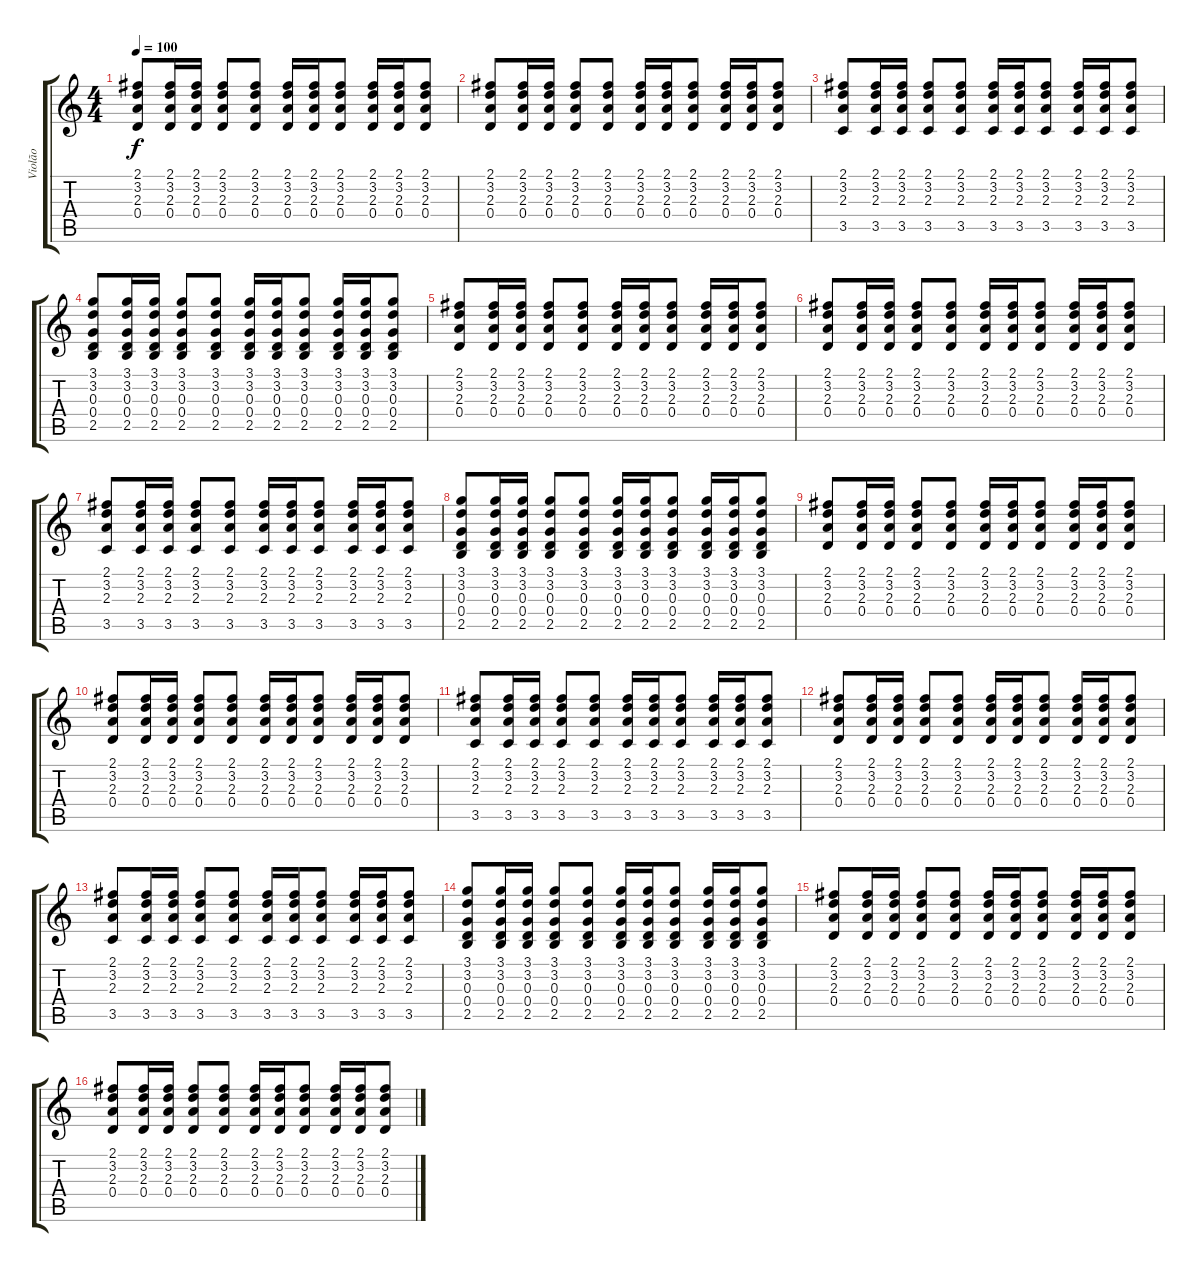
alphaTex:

\track ("Violão" "Violão") {instrument acousticguitarsteel}
\staff {score tabs}
\tuning (E4 B3 G3 D3 A2 E2) {hide}
\ts (4 4)
\tempo 100
\clef g2
\ks c
(2.1 3.2 2.3 0.4).8{dy f} (2.1 3.2 2.3 0.4).16 (2.1 3.2 2.3 0.4).16 (2.1 3.2 2.3 0.4).8 (2.1 3.2 2.3 0.4).8 (2.1 3.2 2.3 0.4).16 (2.1 3.2 2.3 0.4).16 (2.1 3.2 2.3 0.4).8 (2.1 3.2 2.3 0.4).16 (2.1 3.2 2.3 0.4).16 (2.1 3.2 2.3 0.4).8 |
(2.1 3.2 2.3 0.4).8 (2.1 3.2 2.3 0.4).16 (2.1 3.2 2.3 0.4).16 (2.1 3.2 2.3 0.4).8 (2.1 3.2 2.3 0.4).8 (2.1 3.2 2.3 0.4).16 (2.1 3.2 2.3 0.4).16 (2.1 3.2 2.3 0.4).8 (2.1 3.2 2.3 0.4).16 (2.1 3.2 2.3 0.4).16 (2.1 3.2 2.3 0.4).8 |
(2.1 3.2 2.3 3.5).8 (2.1 3.2 2.3 3.5).16 (2.1 3.2 2.3 3.5).16 (2.1 3.2 2.3 3.5).8 (2.1 3.2 2.3 3.5).8 (2.1 3.2 2.3 3.5).16 (2.1 3.2 2.3 3.5).16 (2.1 3.2 2.3 3.5).8 (2.1 3.2 2.3 3.5).16 (2.1 3.2 2.3 3.5).16 (2.1 3.2 2.3 3.5).8 |
(3.1 3.2 0.3 0.4 2.5).8 (3.1 3.2 0.3 0.4 2.5).16 (3.1 3.2 0.3 0.4 2.5).16 (3.1 3.2 0.3 0.4 2.5).8 (3.1 3.2 0.3 0.4 2.5).8 (3.1 3.2 0.3 0.4 2.5).16 (3.1 3.2 0.3 0.4 2.5).16 (3.1 3.2 0.3 0.4 2.5).8 (3.1 3.2 0.3 0.4 2.5).16 (3.1 3.2 0.3 0.4 2.5).16 (3.1 3.2 0.3 0.4 2.5).8 |
(2.1 3.2 2.3 0.4).8 (2.1 3.2 2.3 0.4).16 (2.1 3.2 2.3 0.4).16 (2.1 3.2 2.3 0.4).8 (2.1 3.2 2.3 0.4).8 (2.1 3.2 2.3 0.4).16 (2.1 3.2 2.3 0.4).16 (2.1 3.2 2.3 0.4).8 (2.1 3.2 2.3 0.4).16 (2.1 3.2 2.3 0.4).16 (2.1 3.2 2.3 0.4).8 |
(2.1 3.2 2.3 0.4).8 (2.1 3.2 2.3 0.4).16 (2.1 3.2 2.3 0.4).16 (2.1 3.2 2.3 0.4).8 (2.1 3.2 2.3 0.4).8 (2.1 3.2 2.3 0.4).16 (2.1 3.2 2.3 0.4).16 (2.1 3.2 2.3 0.4).8 (2.1 3.2 2.3 0.4).16 (2.1 3.2 2.3 0.4).16 (2.1 3.2 2.3 0.4).8 |
(2.1 3.2 2.3 3.5).8 (2.1 3.2 2.3 3.5).16 (2.1 3.2 2.3 3.5).16 (2.1 3.2 2.3 3.5).8 (2.1 3.2 2.3 3.5).8 (2.1 3.2 2.3 3.5).16 (2.1 3.2 2.3 3.5).16 (2.1 3.2 2.3 3.5).8 (2.1 3.2 2.3 3.5).16 (2.1 3.2 2.3 3.5).16 (2.1 3.2 2.3 3.5).8 |
(3.1 3.2 0.3 0.4 2.5).8 (3.1 3.2 0.3 0.4 2.5).16 (3.1 3.2 0.3 0.4 2.5).16 (3.1 3.2 0.3 0.4 2.5).8 (3.1 3.2 0.3 0.4 2.5).8 (3.1 3.2 0.3 0.4 2.5).16 (3.1 3.2 0.3 0.4 2.5).16 (3.1 3.2 0.3 0.4 2.5).8 (3.1 3.2 0.3 0.4 2.5).16 (3.1 3.2 0.3 0.4 2.5).16 (3.1 3.2 0.3 0.4 2.5).8 |
(2.1 3.2 2.3 0.4).8 (2.1 3.2 2.3 0.4).16 (2.1 3.2 2.3 0.4).16 (2.1 3.2 2.3 0.4).8 (2.1 3.2 2.3 0.4).8 (2.1 3.2 2.3 0.4).16 (2.1 3.2 2.3 0.4).16 (2.1 3.2 2.3 0.4).8 (2.1 3.2 2.3 0.4).16 (2.1 3.2 2.3 0.4).16 (2.1 3.2 2.3 0.4).8 |
(2.1 3.2 2.3 0.4).8 (2.1 3.2 2.3 0.4).16 (2.1 3.2 2.3 0.4).16 (2.1 3.2 2.3 0.4).8 (2.1 3.2 2.3 0.4).8 (2.1 3.2 2.3 0.4).16 (2.1 3.2 2.3 0.4).16 (2.1 3.2 2.3 0.4).8 (2.1 3.2 2.3 0.4).16 (2.1 3.2 2.3 0.4).16 (2.1 3.2 2.3 0.4).8 |
(2.1 3.2 2.3 3.5).8 (2.1 3.2 2.3 3.5).16 (2.1 3.2 2.3 3.5).16 (2.1 3.2 2.3 3.5).8 (2.1 3.2 2.3 3.5).8 (2.1 3.2 2.3 3.5).16 (2.1 3.2 2.3 3.5).16 (2.1 3.2 2.3 3.5).8 (2.1 3.2 2.3 3.5).16 (2.1 3.2 2.3 3.5).16 (2.1 3.2 2.3 3.5).8 |
(2.1 3.2 2.3 0.4).8 (2.1 3.2 2.3 0.4).16 (2.1 3.2 2.3 0.4).16 (2.1 3.2 2.3 0.4).8 (2.1 3.2 2.3 0.4).8 (2.1 3.2 2.3 0.4).16 (2.1 3.2 2.3 0.4).16 (2.1 3.2 2.3 0.4).8 (2.1 3.2 2.3 0.4).16 (2.1 3.2 2.3 0.4).16 (2.1 3.2 2.3 0.4).8 |
(2.1 3.2 2.3 3.5).8 (2.1 3.2 2.3 3.5).16 (2.1 3.2 2.3 3.5).16 (2.1 3.2 2.3 3.5).8 (2.1 3.2 2.3 3.5).8 (2.1 3.2 2.3 3.5).16 (2.1 3.2 2.3 3.5).16 (2.1 3.2 2.3 3.5).8 (2.1 3.2 2.3 3.5).16 (2.1 3.2 2.3 3.5).16 (2.1 3.2 2.3 3.5).8 |
(3.1 3.2 0.3 0.4 2.5).8 (3.1 3.2 0.3 0.4 2.5).16 (3.1 3.2 0.3 0.4 2.5).16 (3.1 3.2 0.3 0.4 2.5).8 (3.1 3.2 0.3 0.4 2.5).8 (3.1 3.2 0.3 0.4 2.5).16 (3.1 3.2 0.3 0.4 2.5).16 (3.1 3.2 0.3 0.4 2.5).8 (3.1 3.2 0.3 0.4 2.5).16 (3.1 3.2 0.3 0.4 2.5).16 (3.1 3.2 0.3 0.4 2.5).8 |
(2.1 3.2 2.3 0.4).8 (2.1 3.2 2.3 0.4).16 (2.1 3.2 2.3 0.4).16 (2.1 3.2 2.3 0.4).8 (2.1 3.2 2.3 0.4).8 (2.1 3.2 2.3 0.4).16 (2.1 3.2 2.3 0.4).16 (2.1 3.2 2.3 0.4).8 (2.1 3.2 2.3 0.4).16 (2.1 3.2 2.3 0.4).16 (2.1 3.2 2.3 0.4).8 |
(2.1 3.2 2.3 0.4).8 (2.1 3.2 2.3 0.4).16 (2.1 3.2 2.3 0.4).16 (2.1 3.2 2.3 0.4).8 (2.1 3.2 2.3 0.4).8 (2.1 3.2 2.3 0.4).16 (2.1 3.2 2.3 0.4).16 (2.1 3.2 2.3 0.4).8 (2.1 3.2 2.3 0.4).16 (2.1 3.2 2.3 0.4).16 (2.1 3.2 2.3 0.4).8
